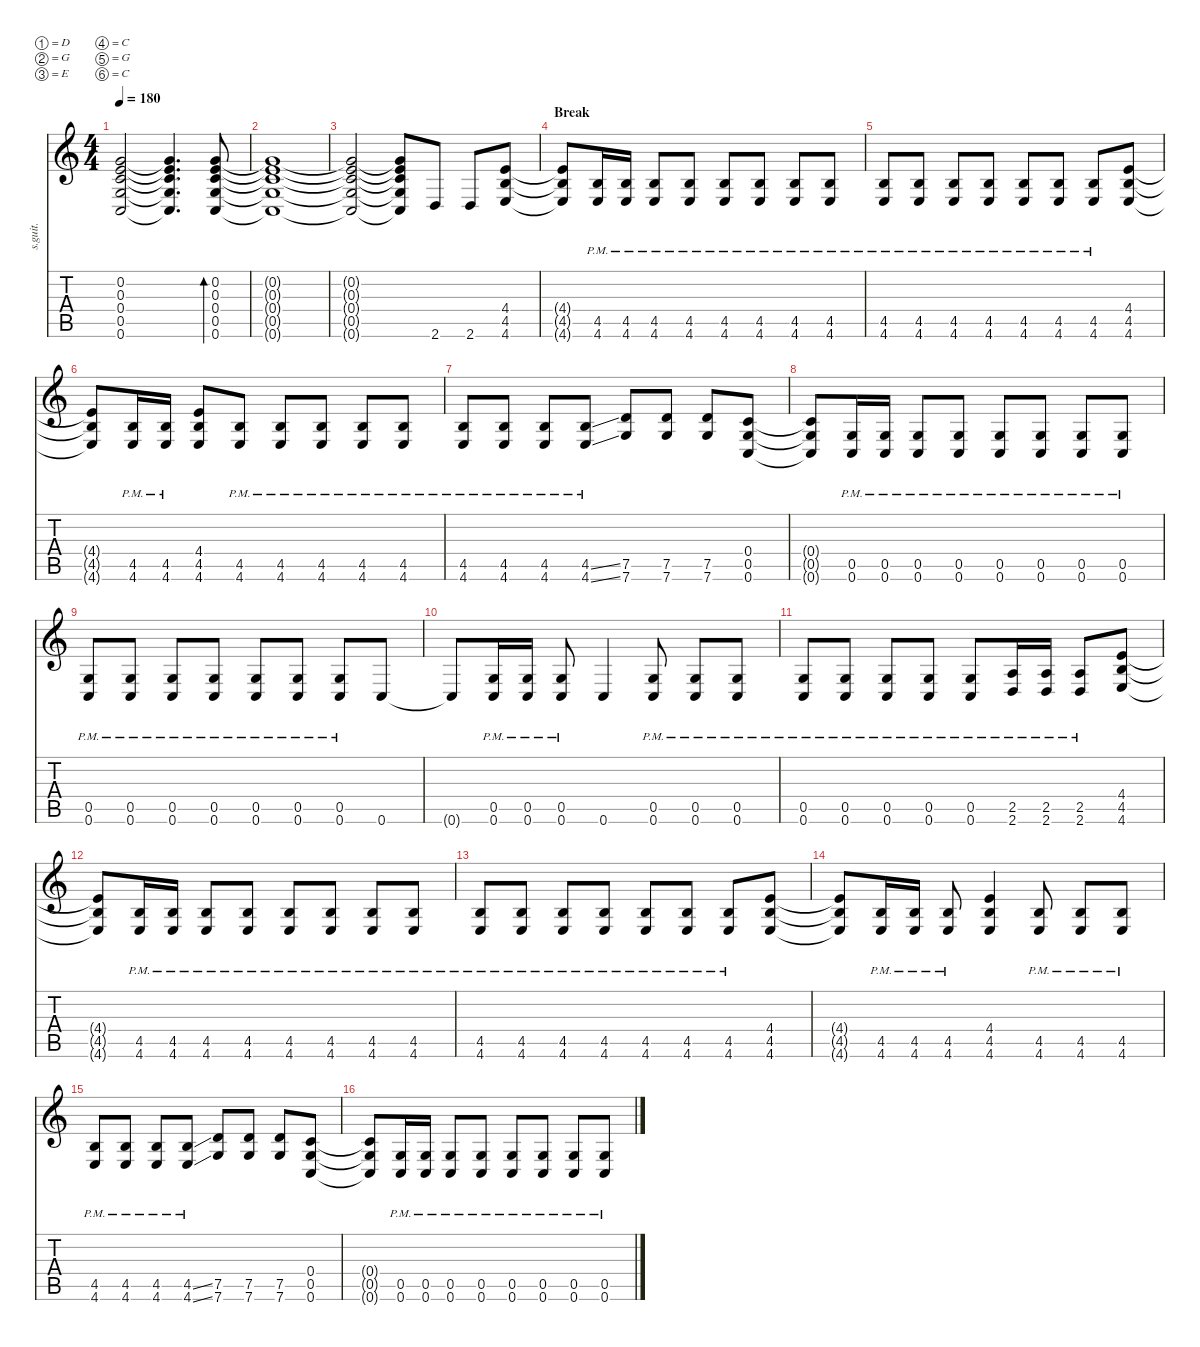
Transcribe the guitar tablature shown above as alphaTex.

\defaultSystemsLayout 4
\hideDynamics
\bracketExtendMode nobrackets
\track ("Rhythm Guitar 2" "s.guit.") {instrument distortionguitar}
\staff {score tabs}
\tuning (D4 G3 E3 C3 G2 C2)
\ts (4 4)
\tempo 180
\clef g2
\ks c
(0.2{t} 0.3{t} 0.4{t} 0.5{t} 0.6{t}).2{lyrics (0 "") lyrics (1 "") lyrics (2 "") lyrics (3 "") lyrics (4 "") dy mf} (0.2{t} 0.3{t} 0.4{t} 0.5{t} 0.6{t}).4{d lyrics (0 "") lyrics (1 "") lyrics (2 "") lyrics (3 "") lyrics (4 "")} (0.2 0.3 0.4 0.5 0.6).8{bd 30 lyrics (0 "") lyrics (1 "") lyrics (2 "") lyrics (3 "") lyrics (4 "")} |
(0.2{t} 0.3{t} 0.4{t} 0.5{t} 0.6{t}).1{lyrics (0 "") lyrics (1 "") lyrics (2 "") lyrics (3 "") lyrics (4 "")} |
(0.2{t} 0.3{t} 0.4{t} 0.5{t} 0.6{t}).2{lyrics (0 "") lyrics (1 "") lyrics (2 "") lyrics (3 "") lyrics (4 "")} (0.2{t} 0.3{t} 0.4{t} 0.5{t} 0.6{t}).8{lyrics (0 "") lyrics (1 "") lyrics (2 "") lyrics (3 "") lyrics (4 "")} 2.6.8{lyrics (0 "") lyrics (1 "") lyrics (2 "") lyrics (3 "") lyrics (4 "")} 2.6.8{lyrics (0 "") lyrics (1 "") lyrics (2 "") lyrics (3 "") lyrics (4 "")} (4.4 4.5 4.6).8{lyrics (0 "") lyrics (1 "") lyrics (2 "") lyrics (3 "") lyrics (4 "")} |
\section ("" "Break")
(4.4{t} 4.5{t} 4.6{t}).8{lyrics (0 "") lyrics (1 "") lyrics (2 "") lyrics (3 "") lyrics (4 "")} (4.5{pm} 4.6{pm}).16{lyrics (0 "") lyrics (1 "") lyrics (2 "") lyrics (3 "") lyrics (4 "")} (4.5{pm} 4.6{pm}).16{lyrics (0 "") lyrics (1 "") lyrics (2 "") lyrics (3 "") lyrics (4 "")} (4.5{pm} 4.6{pm}).8{lyrics (0 "") lyrics (1 "") lyrics (2 "") lyrics (3 "") lyrics (4 "")} (4.5{pm} 4.6{pm}).8{lyrics (0 "") lyrics (1 "") lyrics (2 "") lyrics (3 "") lyrics (4 "")} (4.5{pm} 4.6{pm}).8{lyrics (0 "") lyrics (1 "") lyrics (2 "") lyrics (3 "") lyrics (4 "")} (4.5{pm} 4.6{pm}).8{lyrics (0 "") lyrics (1 "") lyrics (2 "") lyrics (3 "") lyrics (4 "")} (4.5{pm} 4.6{pm}).8{lyrics (0 "") lyrics (1 "") lyrics (2 "") lyrics (3 "") lyrics (4 "")} (4.5{pm} 4.6{pm}).8{lyrics (0 "") lyrics (1 "") lyrics (2 "") lyrics (3 "") lyrics (4 "")} |
(4.5{pm} 4.6{pm}).8{lyrics (0 "") lyrics (1 "") lyrics (2 "") lyrics (3 "") lyrics (4 "")} (4.5{pm} 4.6{pm}).8{lyrics (0 "") lyrics (1 "") lyrics (2 "") lyrics (3 "") lyrics (4 "")} (4.5{pm} 4.6{pm}).8{lyrics (0 "") lyrics (1 "") lyrics (2 "") lyrics (3 "") lyrics (4 "")} (4.5{pm} 4.6{pm}).8{lyrics (0 "") lyrics (1 "") lyrics (2 "") lyrics (3 "") lyrics (4 "")} (4.5{pm} 4.6{pm}).8{lyrics (0 "") lyrics (1 "") lyrics (2 "") lyrics (3 "") lyrics (4 "")} (4.5{pm} 4.6{pm}).8{lyrics (0 "") lyrics (1 "") lyrics (2 "") lyrics (3 "") lyrics (4 "")} (4.5{pm} 4.6{pm}).8{lyrics (0 "") lyrics (1 "") lyrics (2 "") lyrics (3 "") lyrics (4 "")} (4.4 4.5 4.6).8{lyrics (0 "") lyrics (1 "") lyrics (2 "") lyrics (3 "") lyrics (4 "")} |
(4.4{t} 4.5{t} 4.6{t}).8{lyrics (0 "") lyrics (1 "") lyrics (2 "") lyrics (3 "") lyrics (4 "")} (4.5{pm} 4.6{pm}).16{lyrics (0 "") lyrics (1 "") lyrics (2 "") lyrics (3 "") lyrics (4 "")} (4.5{pm} 4.6{pm}).16{lyrics (0 "") lyrics (1 "") lyrics (2 "") lyrics (3 "") lyrics (4 "")} (4.4 4.5 4.6).8{lyrics (0 "") lyrics (1 "") lyrics (2 "") lyrics (3 "") lyrics (4 "")} (4.5{pm} 4.6{pm}).8{lyrics (0 "") lyrics (1 "") lyrics (2 "") lyrics (3 "") lyrics (4 "")} (4.5{pm} 4.6{pm}).8{lyrics (0 "") lyrics (1 "") lyrics (2 "") lyrics (3 "") lyrics (4 "")} (4.5{pm} 4.6{pm}).8{lyrics (0 "") lyrics (1 "") lyrics (2 "") lyrics (3 "") lyrics (4 "")} (4.5{pm} 4.6{pm}).8{lyrics (0 "") lyrics (1 "") lyrics (2 "") lyrics (3 "") lyrics (4 "")} (4.5{pm} 4.6{pm}).8{lyrics (0 "") lyrics (1 "") lyrics (2 "") lyrics (3 "") lyrics (4 "")} |
(4.5{pm} 4.6{pm}).8{lyrics (0 "") lyrics (1 "") lyrics (2 "") lyrics (3 "") lyrics (4 "")} (4.5{pm} 4.6{pm}).8{lyrics (0 "") lyrics (1 "") lyrics (2 "") lyrics (3 "") lyrics (4 "")} (4.5{pm} 4.6{pm}).8{lyrics (0 "") lyrics (1 "") lyrics (2 "") lyrics (3 "") lyrics (4 "")} (4.5{ss pm} 4.6{ss pm}).8{lyrics (0 "") lyrics (1 "") lyrics (2 "") lyrics (3 "") lyrics (4 "")} (7.5 7.6).8{lyrics (0 "") lyrics (1 "") lyrics (2 "") lyrics (3 "") lyrics (4 "")} (7.5 7.6).8{lyrics (0 "") lyrics (1 "") lyrics (2 "") lyrics (3 "") lyrics (4 "")} (7.5 7.6).8{lyrics (0 "") lyrics (1 "") lyrics (2 "") lyrics (3 "") lyrics (4 "")} (0.4 0.5 0.6).8{lyrics (0 "") lyrics (1 "") lyrics (2 "") lyrics (3 "") lyrics (4 "")} |
(0.4{t} 0.5{t} 0.6{t}).8{lyrics (0 "") lyrics (1 "") lyrics (2 "") lyrics (3 "") lyrics (4 "")} (0.5{pm} 0.6{pm}).16{lyrics (0 "") lyrics (1 "") lyrics (2 "") lyrics (3 "") lyrics (4 "")} (0.5{pm} 0.6{pm}).16{lyrics (0 "") lyrics (1 "") lyrics (2 "") lyrics (3 "") lyrics (4 "")} (0.5{pm} 0.6{pm}).8{lyrics (0 "") lyrics (1 "") lyrics (2 "") lyrics (3 "") lyrics (4 "")} (0.5{pm} 0.6{pm}).8{lyrics (0 "") lyrics (1 "") lyrics (2 "") lyrics (3 "") lyrics (4 "")} (0.5{pm} 0.6{pm}).8{lyrics (0 "") lyrics (1 "") lyrics (2 "") lyrics (3 "") lyrics (4 "")} (0.5{pm} 0.6{pm}).8{lyrics (0 "") lyrics (1 "") lyrics (2 "") lyrics (3 "") lyrics (4 "")} (0.5{pm} 0.6{pm}).8{lyrics (0 "") lyrics (1 "") lyrics (2 "") lyrics (3 "") lyrics (4 "")} (0.5{pm} 0.6{pm}).8{lyrics (0 "") lyrics (1 "") lyrics (2 "") lyrics (3 "") lyrics (4 "")} |
(0.5{pm} 0.6{pm}).8{lyrics (0 "") lyrics (1 "") lyrics (2 "") lyrics (3 "") lyrics (4 "")} (0.5{pm} 0.6{pm}).8{lyrics (0 "") lyrics (1 "") lyrics (2 "") lyrics (3 "") lyrics (4 "")} (0.5{pm} 0.6{pm}).8{lyrics (0 "") lyrics (1 "") lyrics (2 "") lyrics (3 "") lyrics (4 "")} (0.5{pm} 0.6{pm}).8{lyrics (0 "") lyrics (1 "") lyrics (2 "") lyrics (3 "") lyrics (4 "")} (0.5{pm} 0.6{pm}).8{lyrics (0 "") lyrics (1 "") lyrics (2 "") lyrics (3 "") lyrics (4 "")} (0.5{pm} 0.6{pm}).8{lyrics (0 "") lyrics (1 "") lyrics (2 "") lyrics (3 "") lyrics (4 "")} (0.5{pm} 0.6{pm}).8{lyrics (0 "") lyrics (1 "") lyrics (2 "") lyrics (3 "") lyrics (4 "")} 0.6.8{lyrics (0 "") lyrics (1 "") lyrics (2 "") lyrics (3 "") lyrics (4 "")} |
0.6{t}.8{lyrics (0 "") lyrics (1 "") lyrics (2 "") lyrics (3 "") lyrics (4 "")} (0.5{pm} 0.6{pm}).16{lyrics (0 "") lyrics (1 "") lyrics (2 "") lyrics (3 "") lyrics (4 "")} (0.5{pm} 0.6{pm}).16{lyrics (0 "") lyrics (1 "") lyrics (2 "") lyrics (3 "") lyrics (4 "")} (0.5{pm} 0.6{pm}).8{lyrics (0 "") lyrics (1 "") lyrics (2 "") lyrics (3 "") lyrics (4 "")} 0.6.4{lyrics (0 "") lyrics (1 "") lyrics (2 "") lyrics (3 "") lyrics (4 "")} (0.5{pm} 0.6{pm}).8{lyrics (0 "") lyrics (1 "") lyrics (2 "") lyrics (3 "") lyrics (4 "")} (0.5{pm} 0.6{pm}).8{lyrics (0 "") lyrics (1 "") lyrics (2 "") lyrics (3 "") lyrics (4 "")} (0.5{pm} 0.6{pm}).8{lyrics (0 "") lyrics (1 "") lyrics (2 "") lyrics (3 "") lyrics (4 "")} |
(0.5{pm} 0.6{pm}).8{lyrics (0 "") lyrics (1 "") lyrics (2 "") lyrics (3 "") lyrics (4 "")} (0.5{pm} 0.6{pm}).8{lyrics (0 "") lyrics (1 "") lyrics (2 "") lyrics (3 "") lyrics (4 "")} (0.5{pm} 0.6{pm}).8{lyrics (0 "") lyrics (1 "") lyrics (2 "") lyrics (3 "") lyrics (4 "")} (0.5{pm} 0.6{pm}).8{lyrics (0 "") lyrics (1 "") lyrics (2 "") lyrics (3 "") lyrics (4 "")} (0.5{pm} 0.6{pm}).8{lyrics (0 "") lyrics (1 "") lyrics (2 "") lyrics (3 "") lyrics (4 "")} (2.5{pm} 2.6{pm}).16{lyrics (0 "") lyrics (1 "") lyrics (2 "") lyrics (3 "") lyrics (4 "")} (2.5{pm} 2.6{pm}).16{lyrics (0 "") lyrics (1 "") lyrics (2 "") lyrics (3 "") lyrics (4 "")} (2.5{pm} 2.6{pm}).8{lyrics (0 "") lyrics (1 "") lyrics (2 "") lyrics (3 "") lyrics (4 "")} (4.4 4.5 4.6).8{lyrics (0 "") lyrics (1 "") lyrics (2 "") lyrics (3 "") lyrics (4 "")} |
(4.4{t} 4.5{t} 4.6{t}).8{lyrics (0 "") lyrics (1 "") lyrics (2 "") lyrics (3 "") lyrics (4 "")} (4.5{pm} 4.6{pm}).16{lyrics (0 "") lyrics (1 "") lyrics (2 "") lyrics (3 "") lyrics (4 "")} (4.5{pm} 4.6{pm}).16{lyrics (0 "") lyrics (1 "") lyrics (2 "") lyrics (3 "") lyrics (4 "")} (4.5{pm} 4.6{pm}).8{lyrics (0 "") lyrics (1 "") lyrics (2 "") lyrics (3 "") lyrics (4 "")} (4.5{pm} 4.6{pm}).8{lyrics (0 "") lyrics (1 "") lyrics (2 "") lyrics (3 "") lyrics (4 "")} (4.5{pm} 4.6{pm}).8{lyrics (0 "") lyrics (1 "") lyrics (2 "") lyrics (3 "") lyrics (4 "")} (4.5{pm} 4.6{pm}).8{lyrics (0 "") lyrics (1 "") lyrics (2 "") lyrics (3 "") lyrics (4 "")} (4.5{pm} 4.6{pm}).8{lyrics (0 "") lyrics (1 "") lyrics (2 "") lyrics (3 "") lyrics (4 "")} (4.5{pm} 4.6{pm}).8{lyrics (0 "") lyrics (1 "") lyrics (2 "") lyrics (3 "") lyrics (4 "")} |
(4.5{pm} 4.6{pm}).8{lyrics (0 "") lyrics (1 "") lyrics (2 "") lyrics (3 "") lyrics (4 "")} (4.5{pm} 4.6{pm}).8{lyrics (0 "") lyrics (1 "") lyrics (2 "") lyrics (3 "") lyrics (4 "")} (4.5{pm} 4.6{pm}).8{lyrics (0 "") lyrics (1 "") lyrics (2 "") lyrics (3 "") lyrics (4 "")} (4.5{pm} 4.6{pm}).8{lyrics (0 "") lyrics (1 "") lyrics (2 "") lyrics (3 "") lyrics (4 "")} (4.5{pm} 4.6{pm}).8{lyrics (0 "") lyrics (1 "") lyrics (2 "") lyrics (3 "") lyrics (4 "")} (4.5{pm} 4.6{pm}).8{lyrics (0 "") lyrics (1 "") lyrics (2 "") lyrics (3 "") lyrics (4 "")} (4.5{pm} 4.6{pm}).8{lyrics (0 "") lyrics (1 "") lyrics (2 "") lyrics (3 "") lyrics (4 "")} (4.4 4.5 4.6).8{lyrics (0 "") lyrics (1 "") lyrics (2 "") lyrics (3 "") lyrics (4 "")} |
(4.4{t} 4.5{t} 4.6{t}).8{lyrics (0 "") lyrics (1 "") lyrics (2 "") lyrics (3 "") lyrics (4 "")} (4.5{pm} 4.6{pm}).16{lyrics (0 "") lyrics (1 "") lyrics (2 "") lyrics (3 "") lyrics (4 "")} (4.5{pm} 4.6{pm}).16{lyrics (0 "") lyrics (1 "") lyrics (2 "") lyrics (3 "") lyrics (4 "")} (4.5{pm} 4.6{pm}).8{lyrics (0 "") lyrics (1 "") lyrics (2 "") lyrics (3 "") lyrics (4 "")} (4.4 4.5 4.6).4{lyrics (0 "") lyrics (1 "") lyrics (2 "") lyrics (3 "") lyrics (4 "")} (4.5{pm} 4.6{pm}).8{lyrics (0 "") lyrics (1 "") lyrics (2 "") lyrics (3 "") lyrics (4 "")} (4.5{pm} 4.6{pm}).8{lyrics (0 "") lyrics (1 "") lyrics (2 "") lyrics (3 "") lyrics (4 "")} (4.5{pm} 4.6{pm}).8{lyrics (0 "") lyrics (1 "") lyrics (2 "") lyrics (3 "") lyrics (4 "")} |
(4.5{pm} 4.6{pm}).8{lyrics (0 "") lyrics (1 "") lyrics (2 "") lyrics (3 "") lyrics (4 "")} (4.5{pm} 4.6{pm}).8{lyrics (0 "") lyrics (1 "") lyrics (2 "") lyrics (3 "") lyrics (4 "")} (4.5{pm} 4.6{pm}).8{lyrics (0 "") lyrics (1 "") lyrics (2 "") lyrics (3 "") lyrics (4 "")} (4.5{ss pm} 4.6{ss pm}).8{lyrics (0 "") lyrics (1 "") lyrics (2 "") lyrics (3 "") lyrics (4 "")} (7.5 7.6).8{lyrics (0 "") lyrics (1 "") lyrics (2 "") lyrics (3 "") lyrics (4 "")} (7.5 7.6).8{lyrics (0 "") lyrics (1 "") lyrics (2 "") lyrics (3 "") lyrics (4 "")} (7.5 7.6).8{lyrics (0 "") lyrics (1 "") lyrics (2 "") lyrics (3 "") lyrics (4 "")} (0.4 0.5 0.6).8{lyrics (0 "") lyrics (1 "") lyrics (2 "") lyrics (3 "") lyrics (4 "")} |
(0.4{t} 0.5{t} 0.6{t}).8{lyrics (0 "") lyrics (1 "") lyrics (2 "") lyrics (3 "") lyrics (4 "")} (0.5{pm} 0.6{pm}).16{lyrics (0 "") lyrics (1 "") lyrics (2 "") lyrics (3 "") lyrics (4 "")} (0.5{pm} 0.6{pm}).16{lyrics (0 "") lyrics (1 "") lyrics (2 "") lyrics (3 "") lyrics (4 "")} (0.5{pm} 0.6{pm}).8{lyrics (0 "") lyrics (1 "") lyrics (2 "") lyrics (3 "") lyrics (4 "")} (0.5{pm} 0.6{pm}).8{lyrics (0 "") lyrics (1 "") lyrics (2 "") lyrics (3 "") lyrics (4 "")} (0.5{pm} 0.6{pm}).8{lyrics (0 "") lyrics (1 "") lyrics (2 "") lyrics (3 "") lyrics (4 "")} (0.5{pm} 0.6{pm}).8{lyrics (0 "") lyrics (1 "") lyrics (2 "") lyrics (3 "") lyrics (4 "")} (0.5{pm} 0.6{pm}).8{lyrics (0 "") lyrics (1 "") lyrics (2 "") lyrics (3 "") lyrics (4 "")} (0.5{pm} 0.6{pm}).8{lyrics (0 "") lyrics (1 "") lyrics (2 "") lyrics (3 "") lyrics (4 "")}
